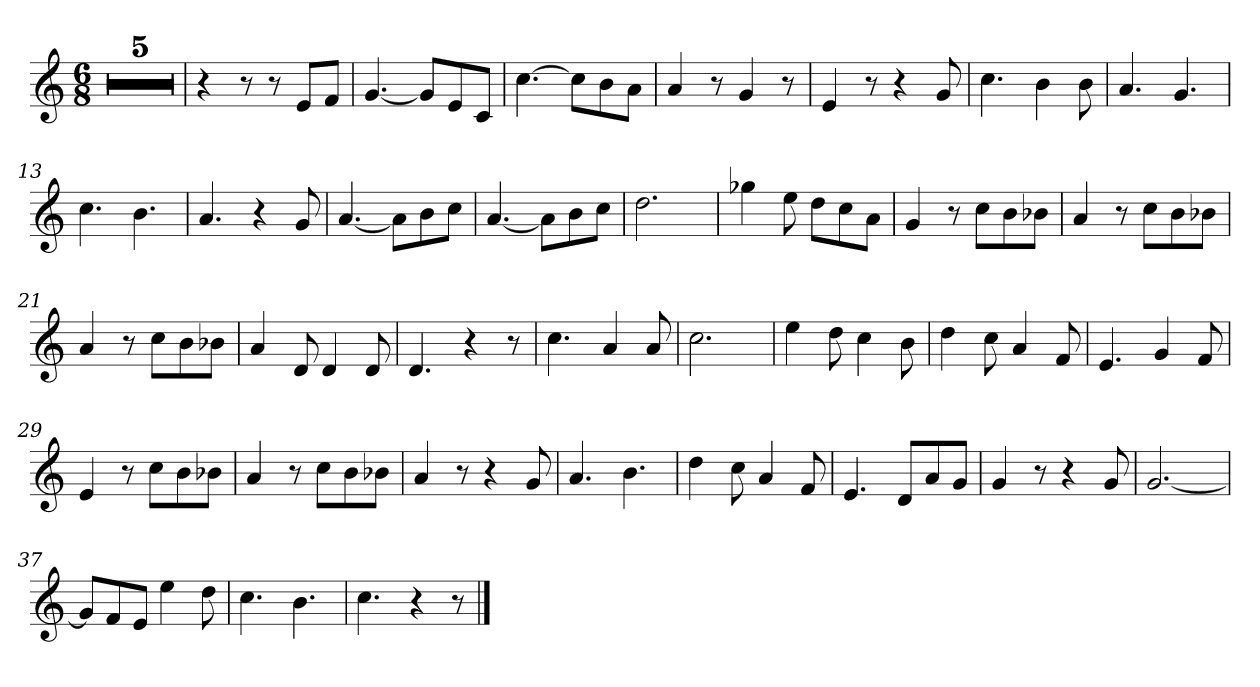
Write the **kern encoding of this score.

**kern
*part1
*staff1
*clefG2
*k[]
*M6/8
=1
2.r
=2
2.r
=3
2.r
=4
2.r
=5
2.r
=6
4r
8r
8r
8e/L
8f/J
=7
[4.g
8g/L]
8e/
8c/J
=8
[4.cc
8cc\L]
8b\
8a\J
=9
4a
8r
4g
8r
=10
4e
8r
4r
8g
=11
4.cc
4b
8b
=12
4.a
4.g
=13
4.cc
4.b
=14
4.a
4r
8g
=15
[4.a
8a\L]
8b\
8cc\J
=16
[4.a
8a\L]
8b\
8cc\J
=17
2.dd
=18
4gg-X
8ee
8dd\L
8cc\
8a\J
=19
4g
8r
8cc\L
8b\
8b-X\J
=20
4a
8r
8cc\L
8b\
8b-X\J
=21
4a
8r
8cc\L
8b\
8b-X\J
=22
4a
8d
4d
8d
=23
4.d
4r
8r
=24
4.cc
4a
8a
=25
2.cc
=26
4ee
8dd
4cc
8b
=27
4dd
8cc
4a
8f
=28
4.e
4g
8f
=29
4e
8r
8cc\L
8b\
8b-X\J
=30
4a
8r
8cc\L
8b\
8b-X\J
=31
4a
8r
4r
8g
=32
4.a
4.b
=33
4dd
8cc
4a
8f
=34
4.e
8d/L
8a/
8g/J
=35
4g
8r
4r
8g
=36
[2.g
=37
8g/L]
8f/
8e/J
4ee
8dd
=38
4.cc
4.b
=39
4.cc
4r
8r
==
*-
